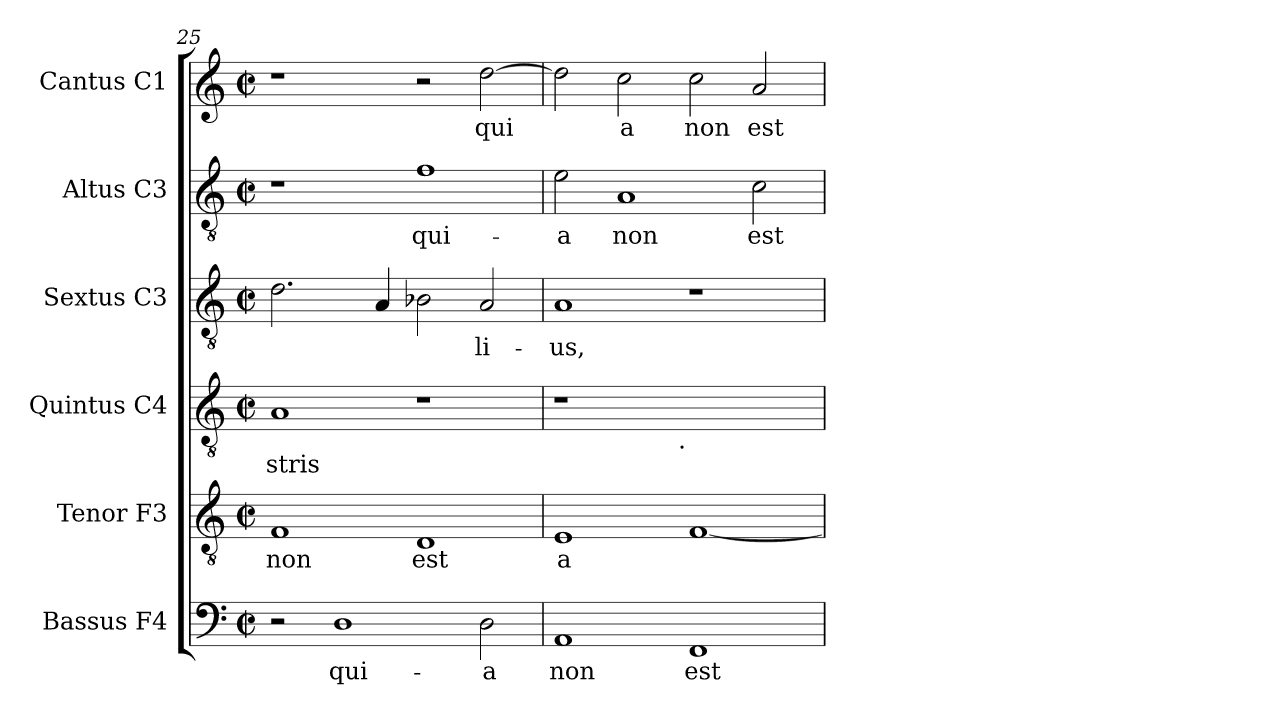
**kern	**text	**kern	**text	**kern	**text	**kern	**text	**kern	**text	**kern	**text
*part6	*part6	*part5	*part5	*part4	*part4	*part3	*part3	*part2	*part2	*part1	*part1
*staff6	*staff6	*staff5	*staff5	*staff4	*staff4	*staff3	*staff3	*staff2	*staff2	*staff1	*staff1
*I"Bassus  F4	*	*I"Tenor  F3	*	*I"Quintus  C4	*	*I"Sextus  C3	*	*I"Altus  C3	*	*I"Cantus  C1	*
*clefF4	*	*clefGv2	*	*clefGv2	*	*clefGv2	*	*clefGv2	*	*clefG2	*
*k[]	*	*k[]	*	*k[]	*	*k[]	*	*k[]	*	*k[]	*
*C:	*	*C:	*	*C:	*	*C:	*	*C:	*	*C:	*
*M2/2	*	*M2/2	*	*M2/2	*	*M2/2	*	*M2/2	*	*M2/2	*
*met(c|)	*	*met(c|)	*	*met(c|)	*	*met(c|)	*	*met(c|)	*	*met(c|)	*
=25	=25	=25	=25	=25	=25	=25	=25	=25	=25	=25	=25
!	!	!	!LO:LY:b:cj	!	!LO:LY:b:cj	!	!LO:LY:b:cj	!	!	!	!
2r	.	1F	non	1A	-stris	2.d\	--	1r	.	1r	.
!	!LO:LY:b:cj	!	!	!	!	!	!	!	!	!	!
1D	qui-	.	.	.	.	.	.	.	.	.	.
!	!	!	!	!	!	!	!LO:LY:b:cj	!	!	!	!
.	.	.	.	.	.	4A/	--	.	.	.	.
!	!	!	!LO:LY:b:cj	!	!	!	!LO:LY:b:cj	!	!LO:LY:b:cj	!	!
.	.	1D	est	1r	.	2B-X\	--	1f	qui-	2r	.
!	!LO:LY:b:cj	!	!	!	!	!	!LO:LY:b:cj	!	!	!	!LO:LY:b:cj
2D\	-a	.	.	.	.	2A/	-li-	.	.	[>2dd\	qui-
=26	=26	=26	=26	=26	=26	=26	=26	=26	=26	=26	=26
!	!LO:LY:b:cj	!	!LO:LY:b:cj	!	!	!	!LO:LY:b:cj	!	!LO:LY:b:cj	!	!LO:LY:b:cj
*	*	*	*	*^	*	*	*	*	*	*	*
1AA	non	1E	a-	1r	2ryy	.	1A	-us,	2e\	-a	2dd\]	--
!	!	!	!	!	!	!	!	!	!	!LO:LY:b:cj	!	!LO:LY:b:cj
.	.	.	.	.	4...ryy	.	.	.	1A	non	2cc\	-a
!	!	!	!	!	!LO:TX:b:t=.	!	!	!	!	!	!	!
.	.	.	.	.	1ryy	.	.	.	.	.	.	.
!	!LO:LY:b:cj	!	!LO:LY:b:cj	!	!	!	!	!	!	!	!	!LO:LY:b:cj
1FF	est	[<1F	--	1ryy	.	.	1r	.	.	.	2cc\	non
!	!	!	!	!	!	!	!	!	!	!LO:LY:b:cj	!	!LO:LY:b:cj
.	.	.	.	.	.	.	.	.	2c\	est	2a/	est
.	.	.	.	.	32ryy	.	.	.	.	.	.	.
*	*	*	*	*v	*v	*	*	*	*	*	*	*
=	=	=	=	=	=	=	=	=	=	=	=
*-	*-	*-	*-	*-	*-	*-	*-	*-	*-	*-	*-
